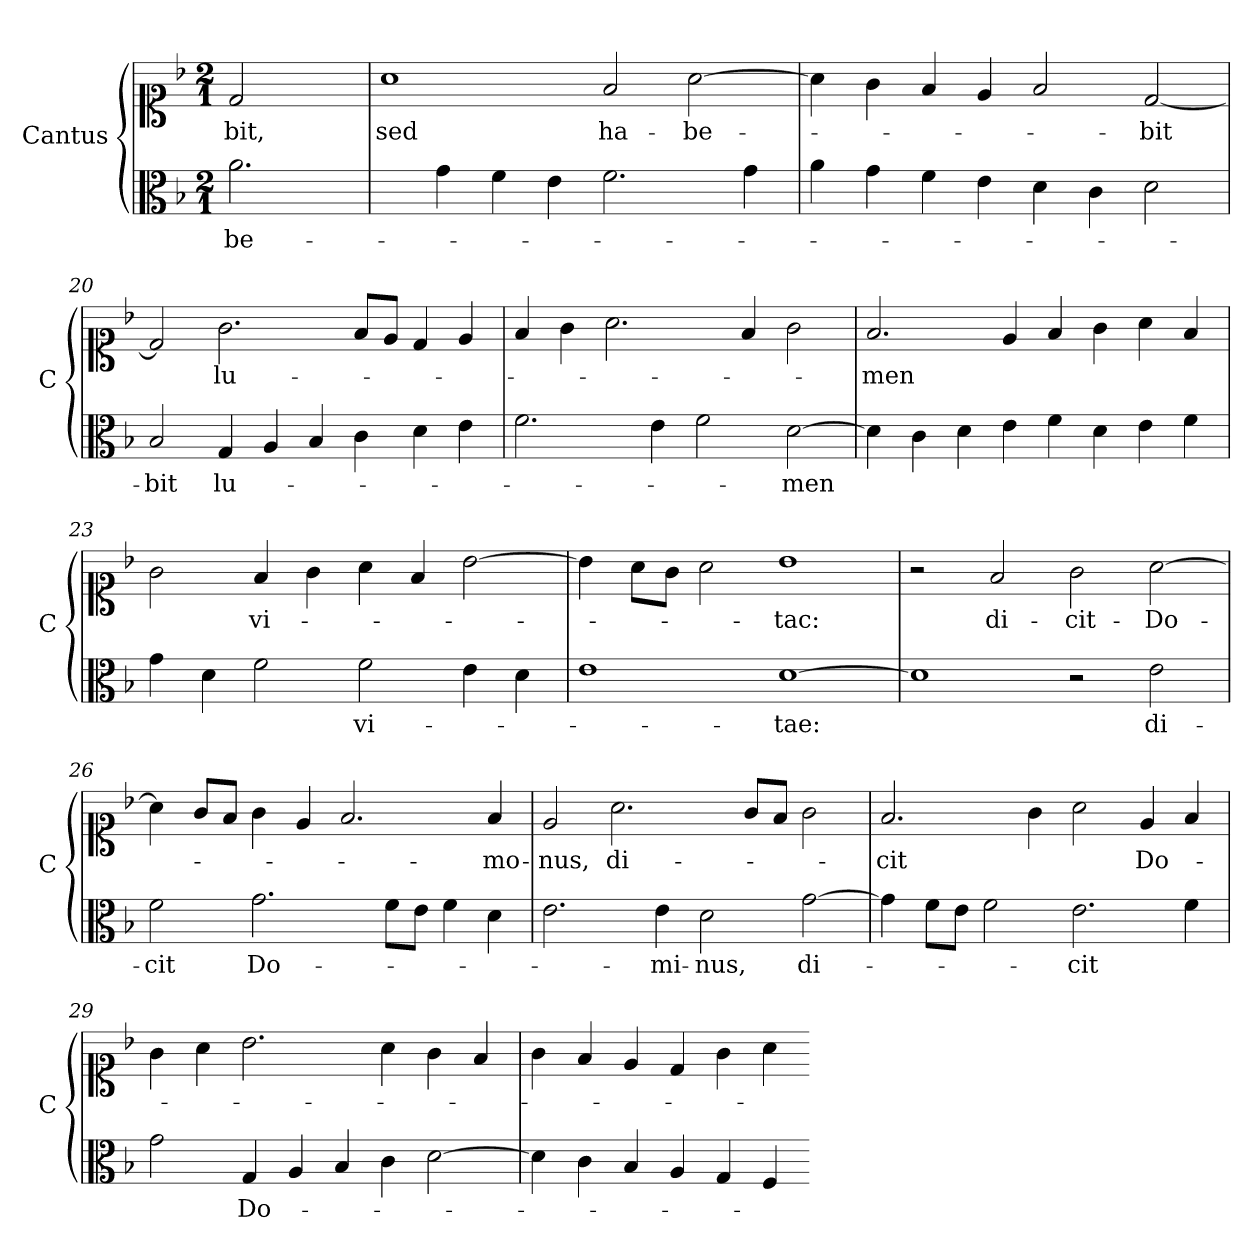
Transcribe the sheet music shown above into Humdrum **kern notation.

**kern	**text	**kern	**text
*part1	*part1	*part1	*part1
*staff2	*staff2	*staff1	*staff1
*I"Cantus	*	*	*
*I'C	*	*	*
*clefC3	*	*clefC1	*
*k[b-]	*	*k[b-]	*
*A:phr	*	*A:phr	*
*M2/1	*	*M2/1	*
=	=	=	=
2.a	-be-	2di	-bit,
.	.	4ryy	.
=18	=18	=18	=18
4ryy	.	1ai	sed
4g	.	.	.
4f	.	.	.
4e	.	.	.
2.f	.	2fi	ha-
.	.	[2ai	-be-
4g	.	.	.
=19	=19	=19	=19
4a	.	4ai]	.
4g	.	4gi	.
4f	.	4fi	.
4e	.	4ei	.
4d	.	2fi	.
4c	.	.	.
2d	.	[2di	-bit
=20	=20	=20	=20
2B-	-bit	2di]	.
4G	lu-	2.gi	lu-
4A	.	.	.
4B-	.	.	.
4c	.	8fiL	.
.	.	8eiJ	.
4d	.	4di	.
4e	.	4ei	.
=21	=21	=21	=21
2.f	.	4fi	.
.	.	4gi	.
.	.	2.ai	.
4e	.	.	.
2f	.	.	.
.	.	4fi	.
[2d	-men	2gi	.
=22	=22	=22	=22
4d]	.	2.fi	-men
4c	.	.	.
4d	.	.	.
4e	.	4ei	.
4f	.	4fi	.
4d	.	4gi	.
4e	.	4ai	.
4f	.	4fi	.
=23	=23	=23	=23
4g	.	2gi	.
4d	.	.	.
2f	.	4fi	vi-
.	.	4gi	.
2f	vi-	4ai	.
.	.	4fi	.
4e	.	[2b-i	.
4d	.	.	.
=24	=24	=24	=24
1e	.	4b-i]	.
.	.	8aiL	.
.	.	8giJ	.
.	.	2ai	.
[1d	-tae:	1b-i	-tac:
=25	=25	=25	=25
1d]	.	2r	.
.	.	2fi	di-
2r	.	2gi	-cit-
2e	di-	[2ai	-Do-
=26	=26	=26	=26
2f	-cit	4ai]	.
.	.	8giL	.
.	.	8fiJ	.
2.g	Do-	4gi	.
.	.	4ei	.
.	.	2.fi	.
8fL	.	.	.
8eJ	.	.	.
4f	.	.	.
4d	.	4fi	-mo-
=27	=27	=27	=27
2.e	.	2ei	-nus,
.	.	2.a	di-
4e	-mi-	.	.
2d	-nus,	.	.
.	.	8gL	.
.	.	8fJ	.
[2g	di-	2g	.
=28	=28	=28	=28
4g]	.	2.f	-cit
8fL	.	.	.
8eJ	.	.	.
2f	.	.	.
.	.	4g	.
2.e	-cit	2a	.
.	.	4e	Do-
4f	.	4f	.
=29	=29	=29	=29
2g	.	4g	.
.	.	4a	.
4G	Do-	2.b-	.
4A	.	.	.
4B-	.	.	.
4c	.	4a	.
[2d	.	4g	.
.	.	4f	.
=30	=30	=30	=30
4d]	.	4gi	.
4c	.	4fi	.
4B-	.	4ei	.
4A	.	4di	.
4G	.	4gi	.
4F	.	4ai	.
=-	=-	=-	=-
*-	*-	*-	*-
